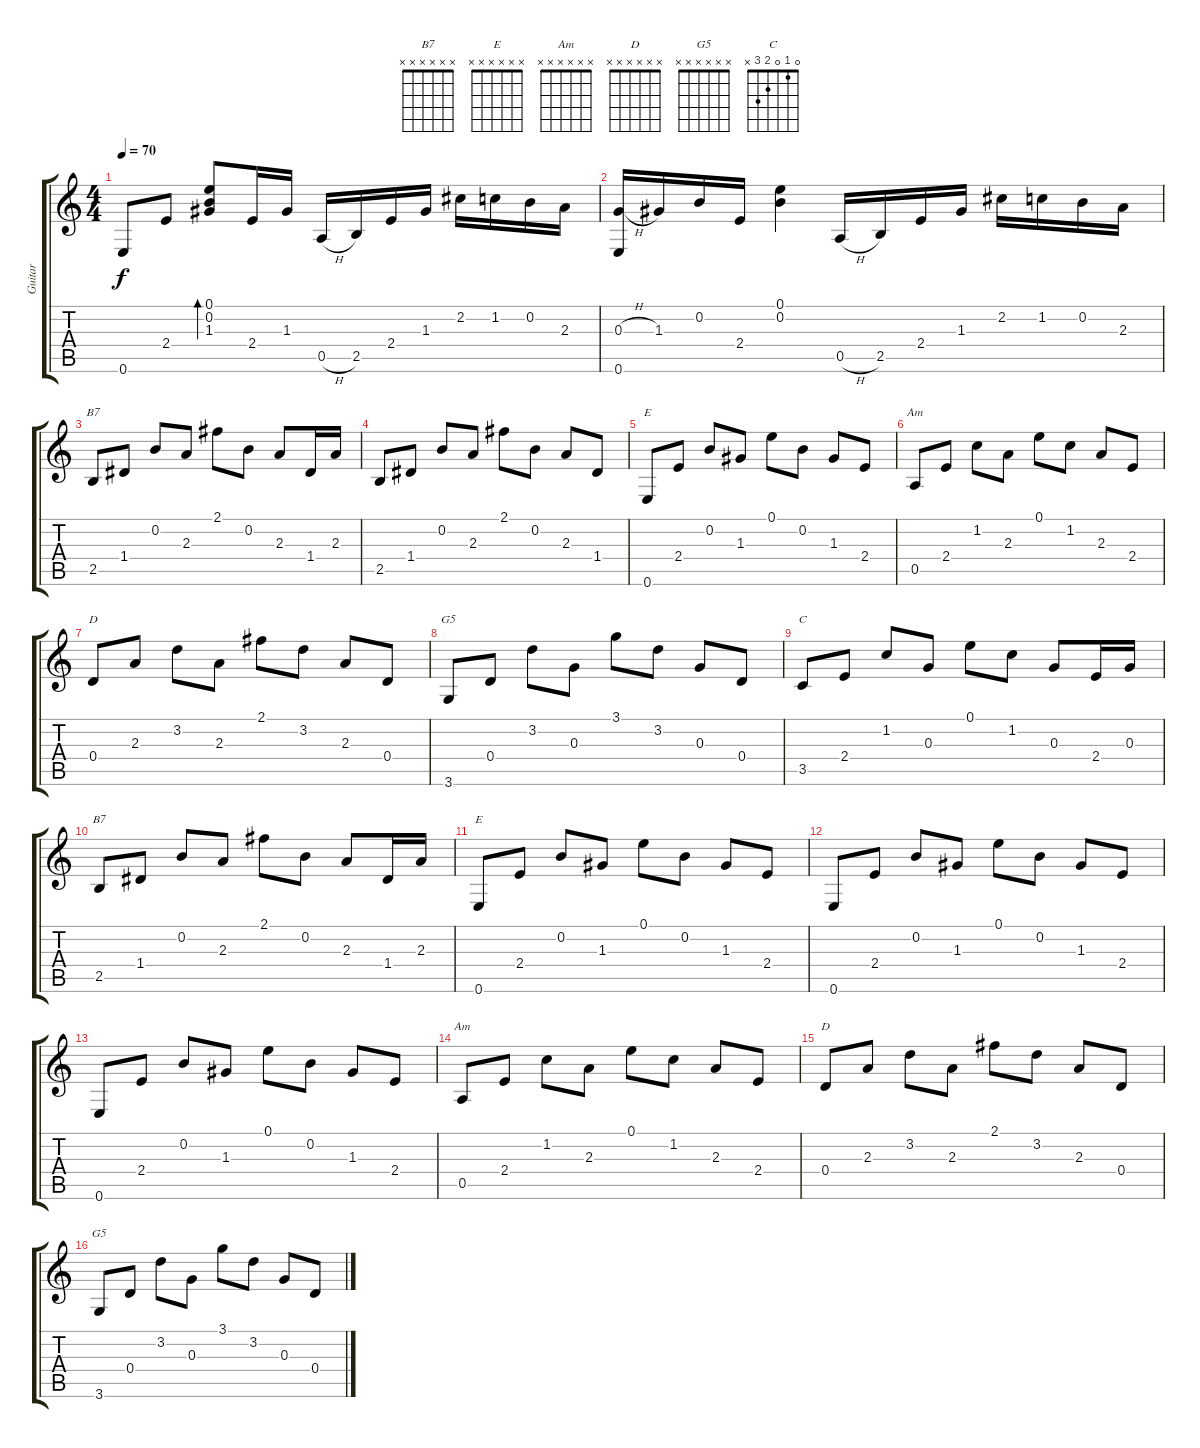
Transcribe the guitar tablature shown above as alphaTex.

\track ("Guitar" "Guitar") {instrument acousticguitarnylon}
\staff {score tabs}
\tuning (E4 B3 G3 D3 A2 E2) {hide}
\chord ("B7" 2 0 2 1 2 x)
\chord ("E" 0 0 1 2 2 0)
\chord ("Am" 0 1 2 2 0 x)
\chord ("D" 2 3 2 0 x x)
\chord ("G5" 3 3 0 0 x 3)
\chord ("C" 0 1 0 2 3 x)
\chord ("B7" x x x x x x) {firstfret 0}
\chord ("E" x x x x x x) {firstfret 0}
\chord ("Am" x x x x x x) {firstfret 0}
\chord ("D" x x x x x x) {firstfret 0}
\chord ("G5" x x x x x x) {firstfret 0}
\ts (4 4)
\tempo 70
\clef g2
\ks c
0.6.8{dy f instrument acousticguitarnylon} 2.4.8 (0.1 0.2 1.3).8{bd 60} 2.4.16 1.3.16 0.5{h}.16 2.5.16 2.4.16 1.3.16 2.2.16 1.2.16 0.2.16 2.3.16 |
(0.3{h} 0.6).16 1.3.16 0.2.16 2.4.16 (0.1 0.2).4 0.5{h}.16 2.5.16 2.4.16 1.3.16 2.2.16 1.2.16 0.2.16 2.3.16 |
2.5.8{ch "B7"} 1.4.8 0.2.8 2.3.8 2.1.8 0.2.8 2.3.8 1.4.16 2.3.16 |
2.5.8 1.4.8 0.2.8 2.3.8 2.1.8 0.2.8 2.3.8 1.4.8 |
0.6.8{ch "E"} 2.4.8 0.2.8 1.3.8 0.1.8 0.2.8 1.3.8 2.4.8 |
0.5.8{ch "Am"} 2.4.8 1.2.8 2.3.8 0.1.8 1.2.8 2.3.8 2.4.8 |
0.4.8{ch "D"} 2.3.8 3.2.8 2.3.8 2.1.8 3.2.8 2.3.8 0.4.8 |
3.6.8{ch "G5"} 0.4.8 3.2.8 0.3.8 3.1.8 3.2.8 0.3.8 0.4.8 |
3.5.8{ch "C"} 2.4.8 1.2.8 0.3.8 0.1.8 1.2.8 0.3.8 2.4.16 0.3.16 |
2.5.8{ch "B7"} 1.4.8 0.2.8 2.3.8 2.1.8 0.2.8 2.3.8 1.4.16 2.3.16 |
0.6.8{ch "E"} 2.4.8 0.2.8 1.3.8 0.1.8 0.2.8 1.3.8 2.4.8 |
0.6.8 2.4.8 0.2.8 1.3.8 0.1.8 0.2.8 1.3.8 2.4.8 |
0.6.8 2.4.8 0.2.8 1.3.8 0.1.8 0.2.8 1.3.8 2.4.8 |
0.5.8{ch "Am"} 2.4.8 1.2.8 2.3.8 0.1.8 1.2.8 2.3.8 2.4.8 |
0.4.8{ch "D"} 2.3.8 3.2.8 2.3.8 2.1.8 3.2.8 2.3.8 0.4.8 |
3.6.8{ch "G5"} 0.4.8 3.2.8 0.3.8 3.1.8 3.2.8 0.3.8 0.4.8
